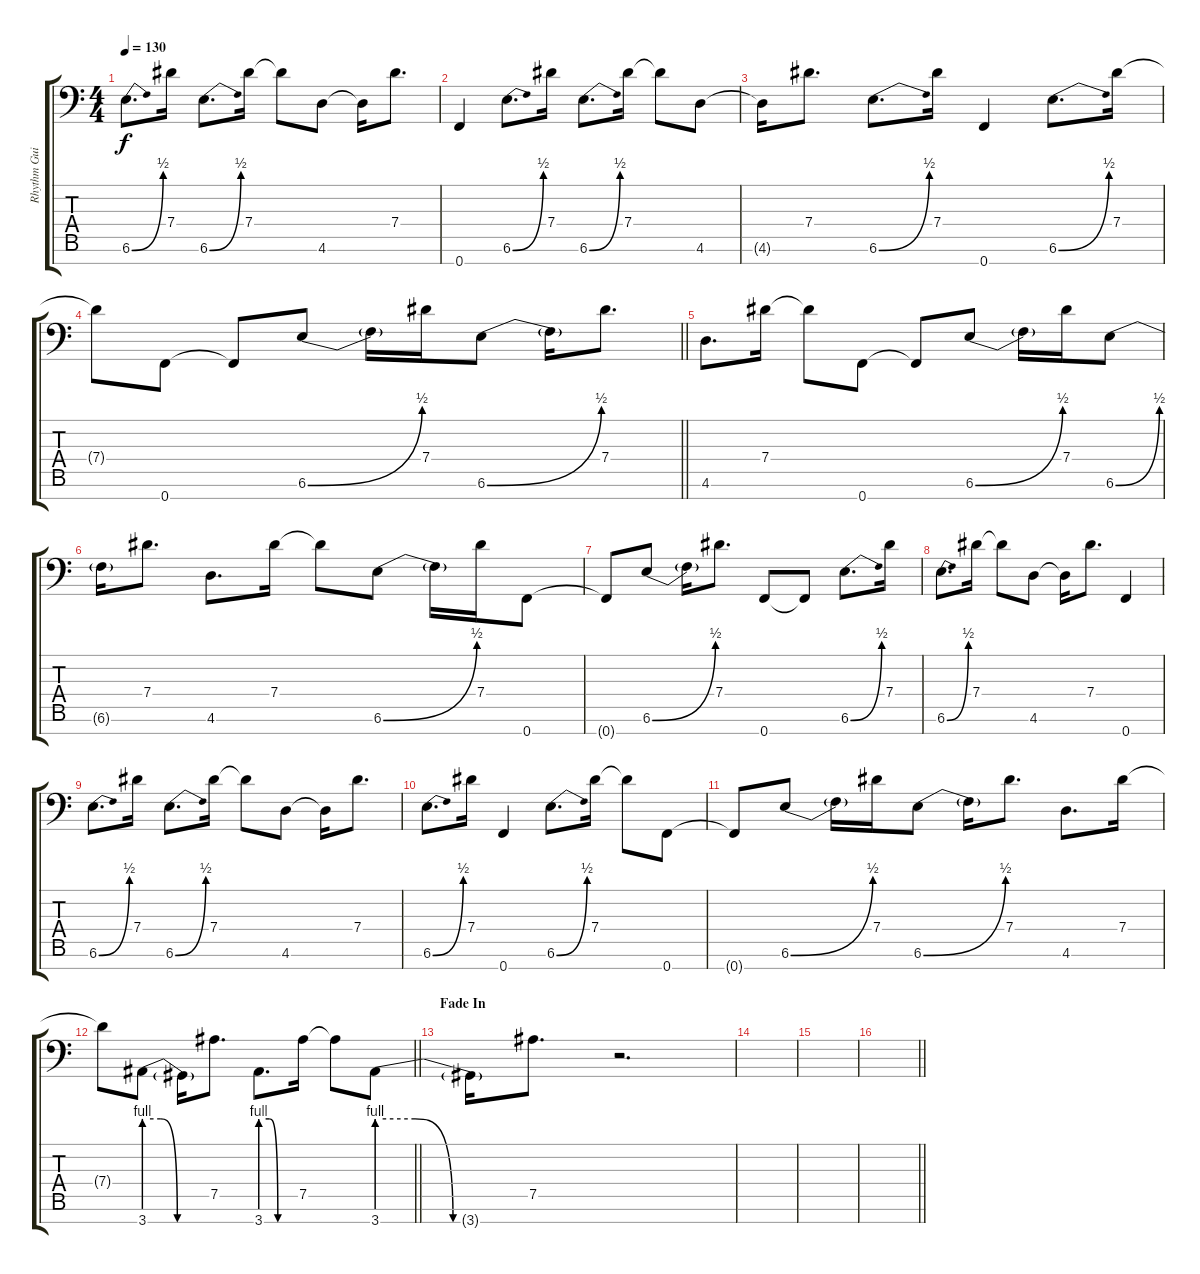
\track ("Rhythm Guitar 2 (Fredrik Thordendal) " "Rhythm Gui") {instrument overdrivenguitar}
\staff {score tabs}
\tuning (Bb3 F3 Db3 Ab2 Eb2 Bb1 F1) {hide}
\ts (4 4)
\tempo 130
\clef f4
\ks c
6.6{be (bend 0 0 60 2)}.8{d dy f} 7.4.16 6.6{be (bend 0 0 60 2)}.8{d} 7.4.16 7.4{t}.8 4.6.8 4.6{t}.16 7.4.8{d} |
0.7.4 6.6{be (bend 0 0 60 2)}.8{d} 7.4.16 6.6{be (bend 0 0 60 2)}.8{d} 7.4.16 7.4{t}.8 4.6.8 |
4.6{t}.16 7.4.8{d} 6.6{be (bend 0 0 60 2)}.8{d} 7.4.16 0.7.4 6.6{be (bend 0 0 60 2)}.8{d} 7.4.16 |
\barLineRight lightlight
7.4{t}.8 0.7.8 0.7{t}.8 6.6{be (bend 0 0 60 2)}.8 6.6{t}.16 7.4.16 6.6{be (bend 0 0 60 2)}.8 6.6{t}.16 7.4.8{d} |
4.6.8{d} 7.4.16 7.4{t}.8 0.7.8 0.7{t}.8 6.6{be (bend 0 0 60 2)}.8 6.6{t}.16 7.4.16 6.6{be (bend 0 0 60 2)}.8 |
6.6{t}.16 7.4.8{d} 4.6.8{d} 7.4.16 7.4{t}.8 6.6{be (bend 0 0 60 2)}.8 6.6{t}.16 7.4.16 0.7.8 |
0.7{t}.8 6.6{be (bend 0 0 60 2)}.8 6.6{t}.16 7.4.8{d} 0.7.8 0.7{t}.8 6.6{be (bend 0 0 60 2)}.8{d} 7.4.16 |
6.6{be (bend 0 0 60 2)}.8{d} 7.4.16 7.4{t}.8 4.6.8 4.6{t}.16 7.4.8{d} 0.7.4 |
6.6{be (bend 0 0 60 2)}.8{d} 7.4.16 6.6{be (bend 0 0 60 2)}.8{d} 7.4.16 7.4{t}.8 4.6.8 4.6{t}.16 7.4.8{d} |
6.6{be (bend 0 0 60 2)}.8{d} 7.4.16 0.7.4 6.6{be (bend 0 0 60 2)}.8{d} 7.4.16 7.4{t}.8 0.7.8 |
0.7{t}.8 6.6{be (bend 0 0 60 2)}.8 6.6{t}.16 7.4.16 6.6{be (bend 0 0 60 2)}.8 6.6{t}.16 7.4.8{d} 4.6.8{d} 7.4.16 |
\barLineRight lightlight
7.4{t}.8 3.7{be (custom 0 4 15 4 30 0 60 0)}.8 3.7{t}.16 7.5.8{d} 3.7{be (custom 0 4 15 4 30 0 60 0)}.8{d} 7.5.16 7.5{t}.8 3.7{be (custom 0 4 15 4 30 0 60 0)}.8 |
\section ("" "Fade In")
3.7{t}.16 7.5.8{d} r.2{d} |
|
|
\barLineRight lightlight
